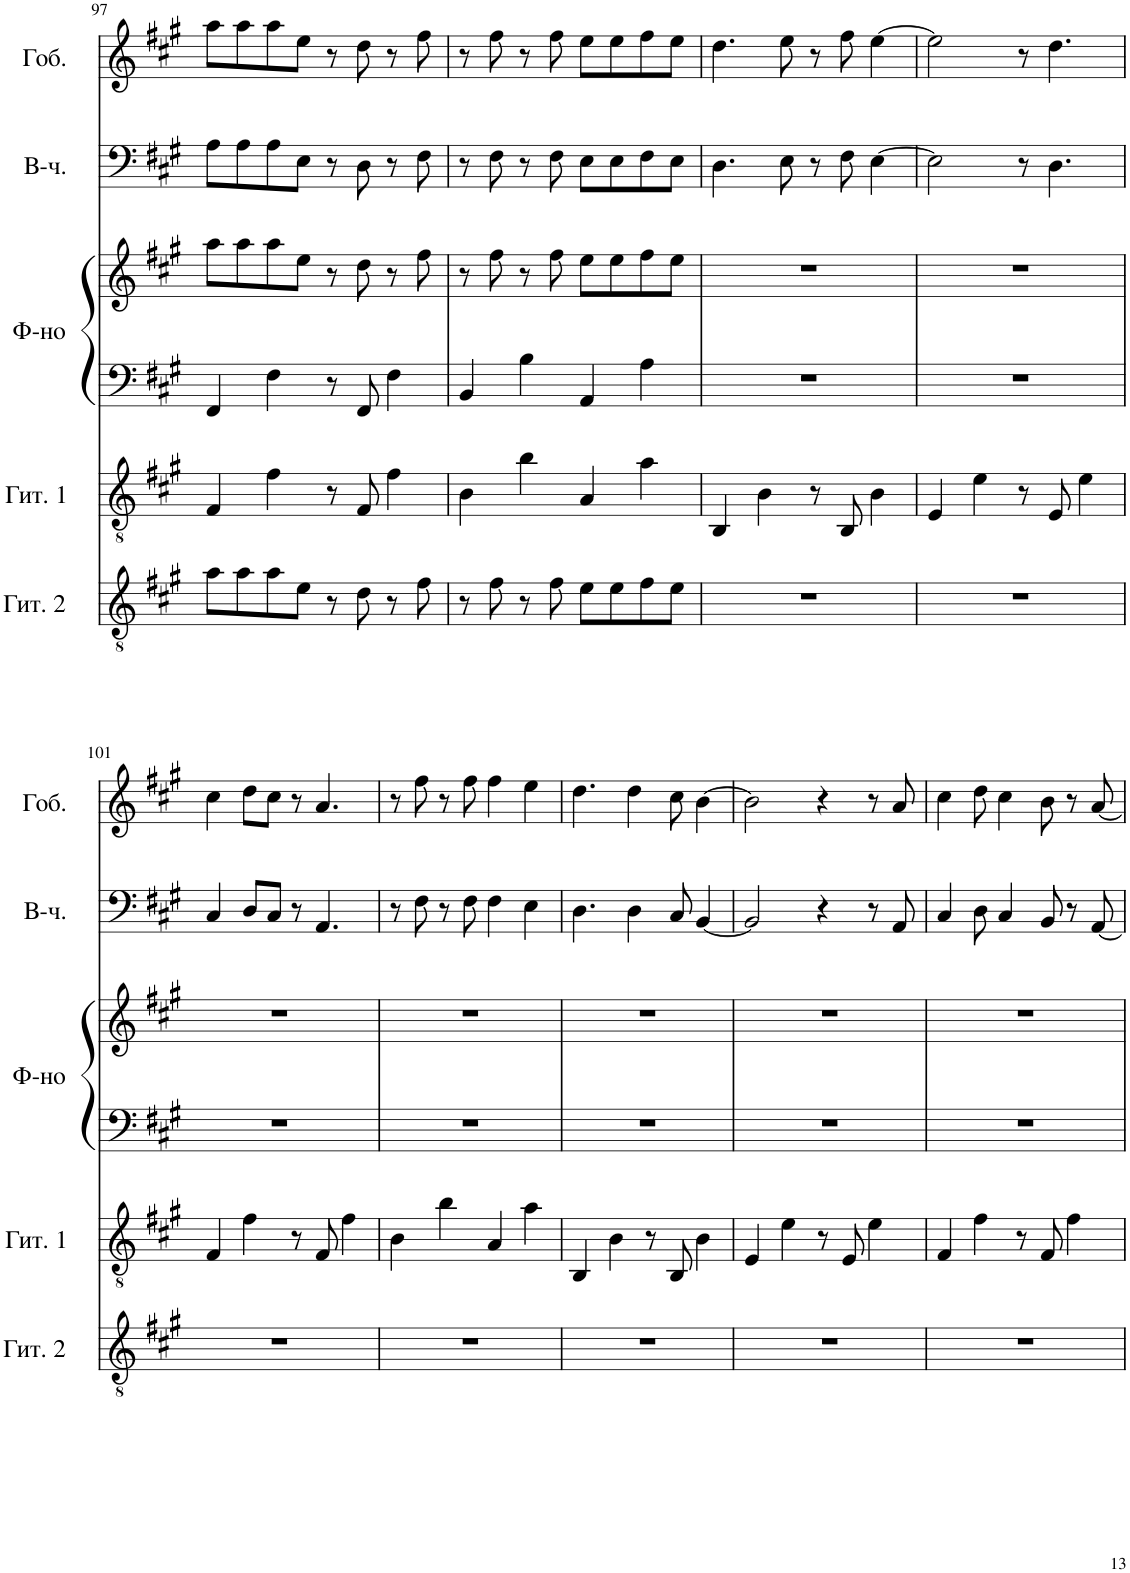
**kern	**kern	**kern	**kern	**kern	**kern
*part5	*part4	*part3	*part3	*part2	*part1
*staff6	*staff5	*staff4	*staff3	*staff2	*staff1
*I"Акустическая гитара 2	*I"Акустическая гитара 1	*I"Фортепиано	*	*I"Виолончель	*I"Гобой
!!LO:PB:g=z
*clefGv2	*clefGv2	*clefF4	*clefG2	*clefF4	*clefG2
*k[f#c#g#]	*k[f#c#g#]	*k[f#c#g#]	*k[f#c#g#]	*k[f#c#g#]	*k[f#c#g#]
*M4/4	*M4/4	*M4/4	*M4/4	*M4/4	*M4/4
=97	=97	=97	=97	=97	=97
8a\L	4F#/	4FF#/	8aa\L	8A\L	8aa\L
8a\	.	.	8aa\	8A\	8aa\
8a\	4f#\	4F#\	8aa\	8A\	8aa\
8e\J	.	.	8ee\J	8E\J	8ee\J
8r	8r	8r	8r	8r	8r
8d\	8F#/	8FF#/	8dd\	8D\	8dd\
8r	4f#\	4F#\	8r	8r	8r
8f#\	.	.	8ff#\	8F#\	8ff#\
=98	=98	=98	=98	=98	=98
8r	4B\	4BB/	8r	8r	8r
8f#\	.	.	8ff#\	8F#\	8ff#\
8r	4b\	4B\	8r	8r	8r
8f#\	.	.	8ff#\	8F#\	8ff#\
8e\L	4A/	4AA/	8ee\L	8E\L	8ee\L
8e\	.	.	8ee\	8E\	8ee\
8f#\	4a\	4A\	8ff#\	8F#\	8ff#\
8e\J	.	.	8ee\J	8E\J	8ee\J
=99	=99	=99	=99	=99	=99
1r	4BB/	1r	1r	4.D\	4.dd\
.	4B\	.	.	.	.
.	.	.	.	8E\	8ee\
.	8r	.	.	8r	8r
.	8BB/	.	.	8F#\	8ff#\
.	4B\	.	.	[4E\	[4ee\
=100	=100	=100	=100	=100	=100
1r	4E/	1r	1r	2E\]	2ee\]
.	4e\	.	.	.	.
.	8r	.	.	8r	8r
.	8E/	.	.	4.D\	4.dd\
.	4e\	.	.	.	.
!!LO:LB:g=z
=101	=101	=101	=101	=101	=101
1r	4F#/	1r	1r	4C#/	4cc#\
.	4f#\	.	.	8D/L	8dd\L
.	.	.	.	8C#/J	8cc#\J
.	8r	.	.	8r	8r
.	8F#/	.	.	4.AA/	4.a/
.	4f#\	.	.	.	.
=102	=102	=102	=102	=102	=102
1r	4B\	1r	1r	8r	8r
.	.	.	.	8F#\	8ff#\
.	4b\	.	.	8r	8r
.	.	.	.	8F#\	8ff#\
.	4A/	.	.	4F#\	4ff#\
.	4a\	.	.	4E\	4ee\
=103	=103	=103	=103	=103	=103
1r	4BB/	1r	1r	4.D\	4.dd\
.	4B\	.	.	.	.
.	.	.	.	4D\	4dd\
.	8r	.	.	.	.
.	8BB/	.	.	8C#/	8cc#\
.	4B\	.	.	[4BB/	[4b\
=104	=104	=104	=104	=104	=104
1r	4E/	1r	1r	2BB/]	2b\]
.	4e\	.	.	.	.
.	8r	.	.	4r	4r
.	8E/	.	.	.	.
.	4e\	.	.	8r	8r
.	.	.	.	8AA/	8a/
=105	=105	=105	=105	=105	=105
1r	4F#/	1r	1r	4C#/	4cc#\
.	4f#\	.	.	8D\	8dd\
.	.	.	.	4C#/	4cc#\
.	8r	.	.	.	.
.	8F#/	.	.	8BB/	8b\
.	4f#\	.	.	8r	8r
.	.	.	.	[8AA/	[8a/
=	=	=	=	=	=
*-	*-	*-	*-	*-	*-
